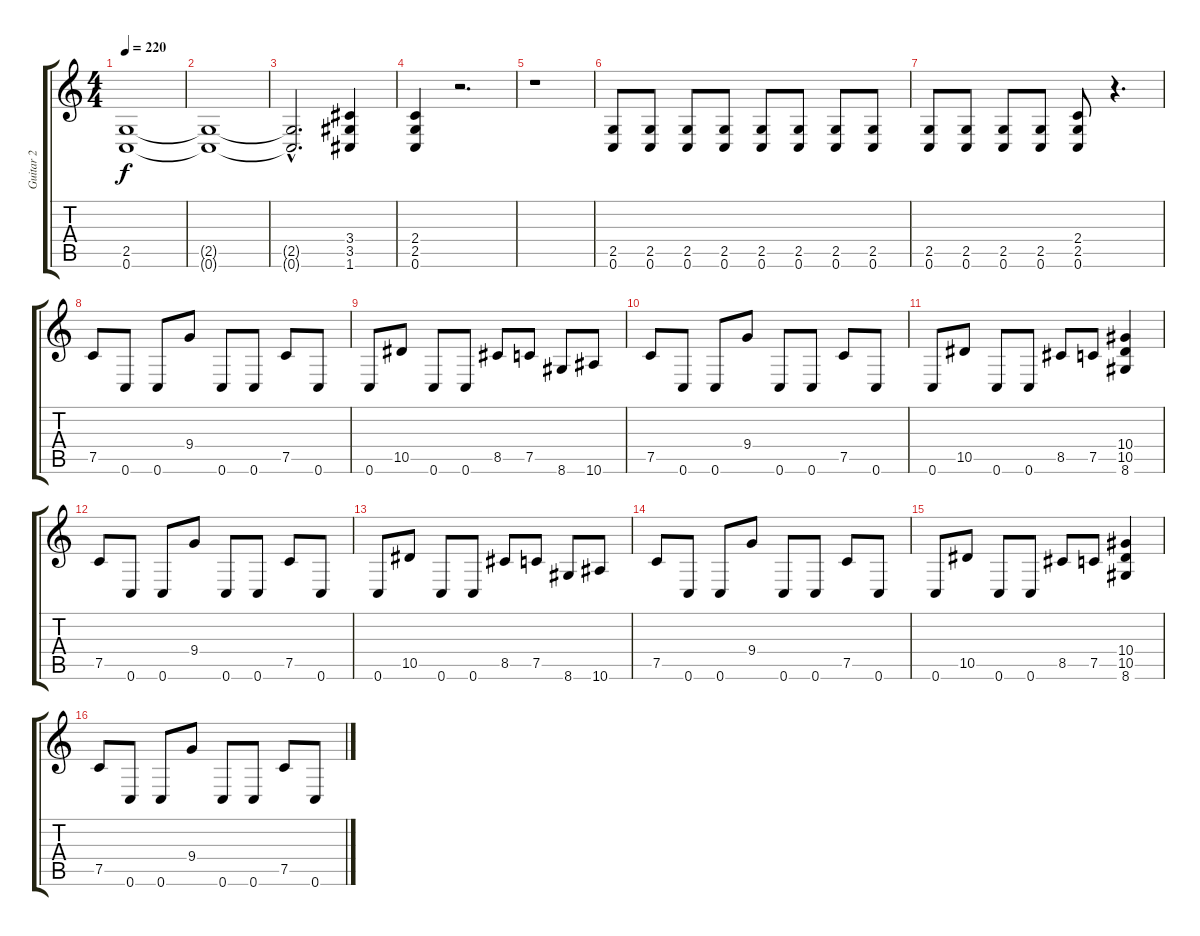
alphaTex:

\track ("Guitar 2" "Guitar 2") {instrument distortionguitar}
\staff {score tabs}
\tuning (C4 G3 Eb3 Bb2 F2 C2) {hide}
\ts (4 4)
\tempo 220
\clef g2
\ks c
(2.5{t} 0.6{t}).1{dy f} |
(2.5{t} 0.6{t}).1 |
(2.5{hac t} 0.6{hac t}).2{d} (3.4 3.5 1.6).4 |
(2.4 2.5 0.6).4 r.2{d} |
r.1 |
(2.5 0.6).8 (2.5 0.6).8 (2.5 0.6).8 (2.5 0.6).8 (2.5 0.6).8 (2.5 0.6).8 (2.5 0.6).8 (2.5 0.6).8 |
(2.5 0.6).8 (2.5 0.6).8 (2.5 0.6).8 (2.5 0.6).8 (2.4 2.5 0.6).8 r.4{d} |
7.5.8 0.6.8 0.6.8 9.4.8 0.6.8 0.6.8 7.5.8 0.6.8 |
0.6.8 10.5.8 0.6.8 0.6.8 8.5.8 7.5.8 8.6.8 10.6.8 |
7.5.8 0.6.8 0.6.8 9.4.8 0.6.8 0.6.8 7.5.8 0.6.8 |
0.6.8 10.5.8 0.6.8 0.6.8 8.5.8 7.5.8 (10.4 10.5 8.6).4 |
7.5.8 0.6.8 0.6.8 9.4.8 0.6.8 0.6.8 7.5.8 0.6.8 |
0.6.8 10.5.8 0.6.8 0.6.8 8.5.8 7.5.8 8.6.8 10.6.8 |
7.5.8 0.6.8 0.6.8 9.4.8 0.6.8 0.6.8 7.5.8 0.6.8 |
0.6.8 10.5.8 0.6.8 0.6.8 8.5.8 7.5.8 (10.4 10.5 8.6).4 |
7.5.8 0.6.8 0.6.8 9.4.8 0.6.8 0.6.8 7.5.8 0.6.8
